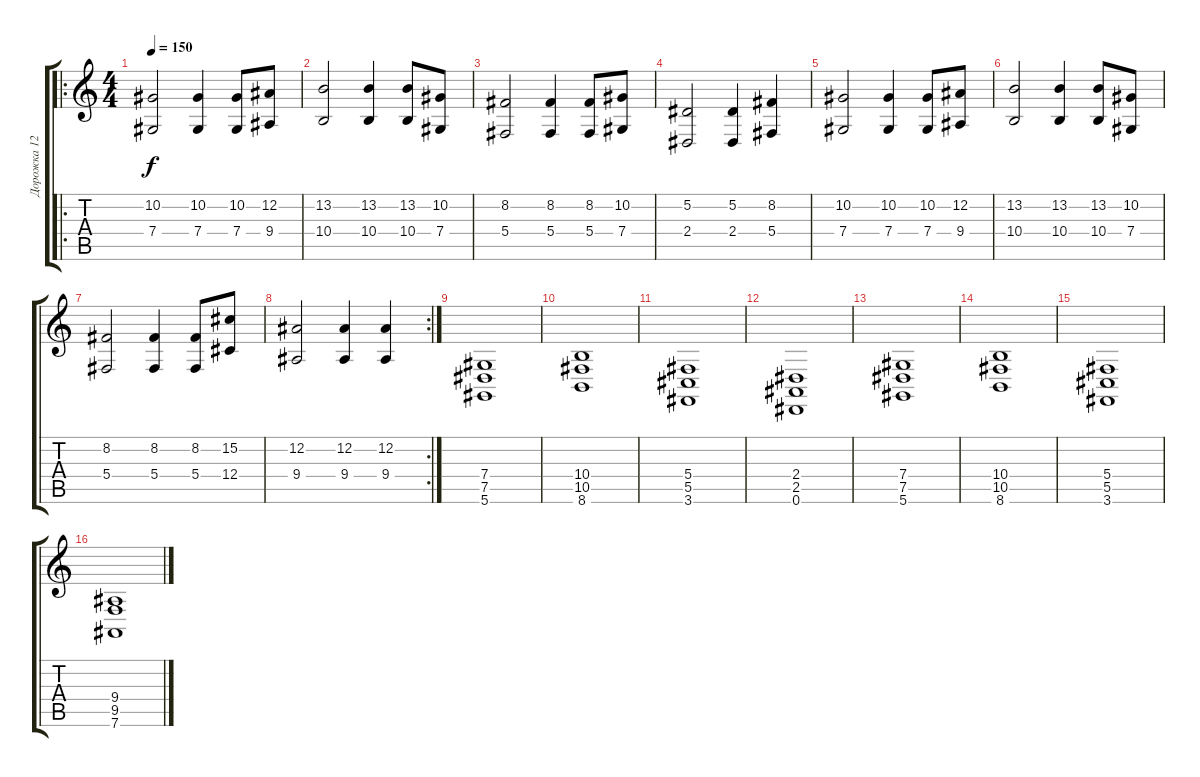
\track ("Дорожка 12" "Дорожка 12") {instrument stringensemble1}
\staff {score tabs}
\tuning (Eb4 Bb3 Gb3 Db3 Ab2 Eb2) {hide}
\ro
\ts (4 4)
\tempo 150
\clef g2
\ks c
(10.2 7.4).2{dy f} (10.2 7.4).4 (10.2 7.4).8 (12.2 9.4).8 |
(13.2 10.4).2 (13.2 10.4).4 (13.2 10.4).8 (10.2 7.4).8 |
(8.2 5.4).2 (8.2 5.4).4 (8.2 5.4).8 (10.2 7.4).8 |
(5.2 2.4).2 (5.2 2.4).4 (8.2 5.4).4 |
(10.2 7.4).2 (10.2 7.4).4 (10.2 7.4).8 (12.2 9.4).8 |
(13.2 10.4).2 (13.2 10.4).4 (13.2 10.4).8 (10.2 7.4).8 |
(8.2 5.4).2 (8.2 5.4).4 (8.2 5.4).8 (15.2 12.4).8 |
\rc 2
(12.2 9.4).2 (12.2 9.4).4 (12.2 9.4).4 |
(7.4 7.5 5.6).1 |
(10.4 10.5 8.6).1 |
(5.4 5.5 3.6).1 |
(2.4 2.5 0.6).1 |
(7.4 7.5 5.6).1 |
(10.4 10.5 8.6).1 |
(5.4 5.5 3.6).1 |
(9.4 9.5 7.6).1
